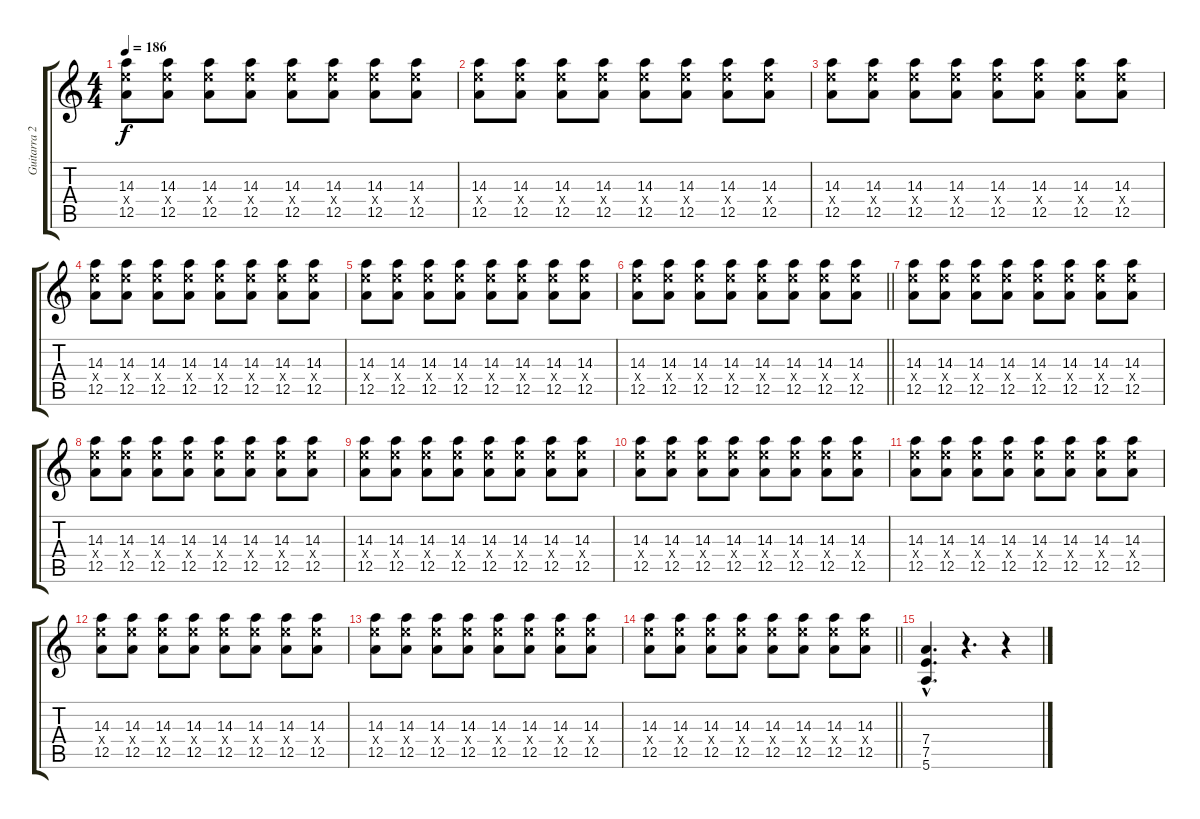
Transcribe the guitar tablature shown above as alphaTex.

\track ("Guitarra 2 - Erik" "Guitarra 2") {instrument distortionguitar}
\staff {score tabs}
\tuning (E4 B3 G3 D3 A2 E2) {hide}
\ts (4 4)
\tempo 186
\clef g2
\ks c
(14.3 14.4{x} 12.5).8{dy f} (14.3 14.4{x} 12.5).8 (14.3 14.4{x} 12.5).8 (14.3 14.4{x} 12.5).8 (14.3 14.4{x} 12.5).8 (14.3 14.4{x} 12.5).8 (14.3 14.4{x} 12.5).8 (14.3 14.4{x} 12.5).8 |
(14.3 14.4{x} 12.5).8 (14.3 14.4{x} 12.5).8 (14.3 14.4{x} 12.5).8 (14.3 14.4{x} 12.5).8 (14.3 14.4{x} 12.5).8 (14.3 14.4{x} 12.5).8 (14.3 14.4{x} 12.5).8 (14.3 14.4{x} 12.5).8 |
(14.3 14.4{x} 12.5).8 (14.3 14.4{x} 12.5).8 (14.3 14.4{x} 12.5).8 (14.3 14.4{x} 12.5).8 (14.3 14.4{x} 12.5).8 (14.3 14.4{x} 12.5).8 (14.3 14.4{x} 12.5).8 (14.3 14.4{x} 12.5).8 |
(14.3 14.4{x} 12.5).8 (14.3 14.4{x} 12.5).8 (14.3 14.4{x} 12.5).8 (14.3 14.4{x} 12.5).8 (14.3 14.4{x} 12.5).8 (14.3 14.4{x} 12.5).8 (14.3 14.4{x} 12.5).8 (14.3 14.4{x} 12.5).8 |
(14.3 14.4{x} 12.5).8 (14.3 14.4{x} 12.5).8 (14.3 14.4{x} 12.5).8 (14.3 14.4{x} 12.5).8 (14.3 14.4{x} 12.5).8 (14.3 14.4{x} 12.5).8 (14.3 14.4{x} 12.5).8 (14.3 14.4{x} 12.5).8 |
\barLineRight lightlight
(14.3 14.4{x} 12.5).8 (14.3 14.4{x} 12.5).8 (14.3 14.4{x} 12.5).8 (14.3 14.4{x} 12.5).8 (14.3 14.4{x} 12.5).8 (14.3 14.4{x} 12.5).8 (14.3 14.4{x} 12.5).8 (14.3 14.4{x} 12.5).8 |
(14.3 14.4{x} 12.5).8 (14.3 14.4{x} 12.5).8 (14.3 14.4{x} 12.5).8 (14.3 14.4{x} 12.5).8 (14.3 14.4{x} 12.5).8 (14.3 14.4{x} 12.5).8 (14.3 14.4{x} 12.5).8 (14.3 14.4{x} 12.5).8 |
(14.3 14.4{x} 12.5).8 (14.3 14.4{x} 12.5).8 (14.3 14.4{x} 12.5).8 (14.3 14.4{x} 12.5).8 (14.3 14.4{x} 12.5).8 (14.3 14.4{x} 12.5).8 (14.3 14.4{x} 12.5).8 (14.3 14.4{x} 12.5).8 |
(14.3 14.4{x} 12.5).8 (14.3 14.4{x} 12.5).8 (14.3 14.4{x} 12.5).8 (14.3 14.4{x} 12.5).8 (14.3 14.4{x} 12.5).8 (14.3 14.4{x} 12.5).8 (14.3 14.4{x} 12.5).8 (14.3 14.4{x} 12.5).8 |
(14.3 14.4{x} 12.5).8 (14.3 14.4{x} 12.5).8 (14.3 14.4{x} 12.5).8 (14.3 14.4{x} 12.5).8 (14.3 14.4{x} 12.5).8 (14.3 14.4{x} 12.5).8 (14.3 14.4{x} 12.5).8 (14.3 14.4{x} 12.5).8 |
(14.3 14.4{x} 12.5).8 (14.3 14.4{x} 12.5).8 (14.3 14.4{x} 12.5).8 (14.3 14.4{x} 12.5).8 (14.3 14.4{x} 12.5).8 (14.3 14.4{x} 12.5).8 (14.3 14.4{x} 12.5).8 (14.3 14.4{x} 12.5).8 |
(14.3 14.4{x} 12.5).8 (14.3 14.4{x} 12.5).8 (14.3 14.4{x} 12.5).8 (14.3 14.4{x} 12.5).8 (14.3 14.4{x} 12.5).8 (14.3 14.4{x} 12.5).8 (14.3 14.4{x} 12.5).8 (14.3 14.4{x} 12.5).8 |
(14.3 14.4{x} 12.5).8 (14.3 14.4{x} 12.5).8 (14.3 14.4{x} 12.5).8 (14.3 14.4{x} 12.5).8 (14.3 14.4{x} 12.5).8 (14.3 14.4{x} 12.5).8 (14.3 14.4{x} 12.5).8 (14.3 14.4{x} 12.5).8 |
\barLineRight lightlight
(14.3 14.4{x} 12.5).8{volume 13} (14.3 14.4{x} 12.5).8 (14.3 14.4{x} 12.5).8 (14.3 14.4{x} 12.5).8 (14.3 14.4{x} 12.5).8 (14.3 14.4{x} 12.5).8 (14.3 14.4{x} 12.5).8 (14.3 14.4{x} 12.5).8 |
(7.4{hac} 7.5{hac} 5.6{hac}).4{d} r.4{d} r.4
